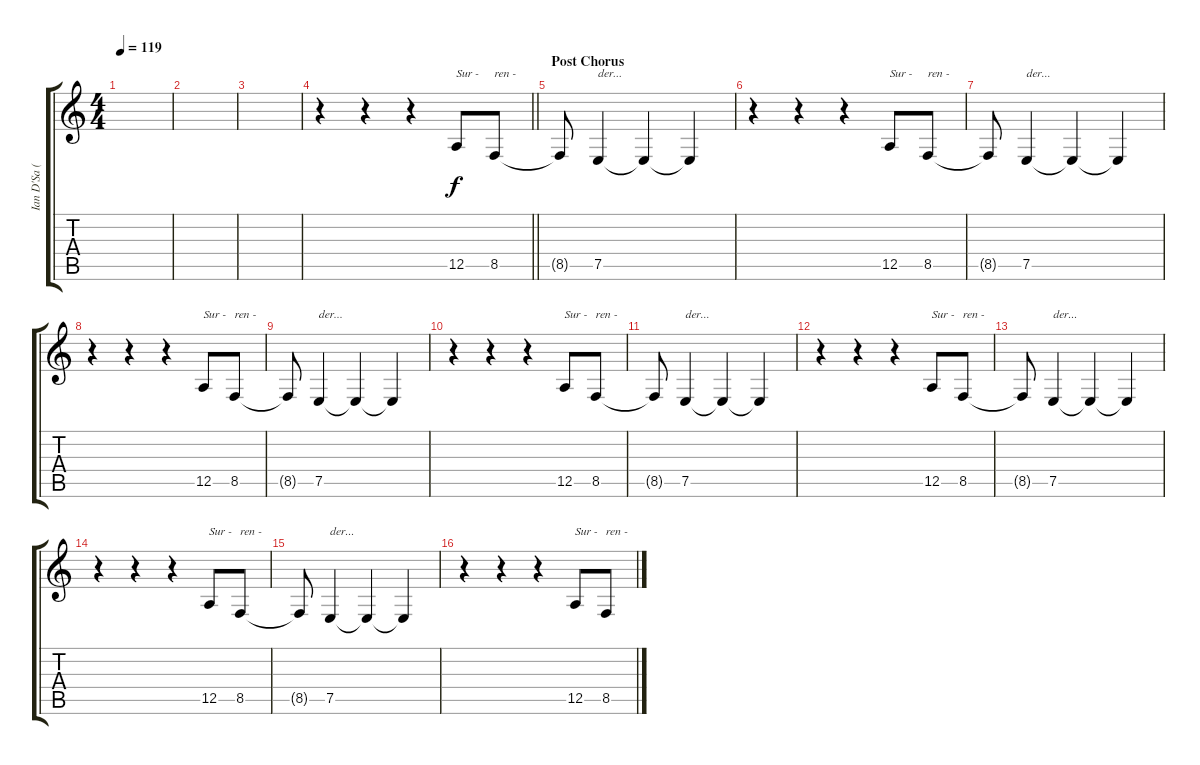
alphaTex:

\track ("Ian D'Sa (Vocals 2 - Sung By Jon Live)" "Ian D'Sa (") {instrument violin}
\staff {score tabs}
\tuning (E4 B3 G3 D3 A2 E2) {hide}
\ts (4 4)
\tempo 119
\clef g2
\ks c
|
|
|
\barLineRight lightlight
r.4 r.4 r.4 12.5.8{txt "Sur - " volume 13} 8.5.8{txt "ren - "} |
\section ("" "Post Chorus")
8.5{t}.8 7.5.4{txt "der..."} 7.5{t}.4 7.5{t}.4 |
r.4 r.4 r.4 12.5.8{txt "Sur - "} 8.5.8{txt "ren - "} |
8.5{t}.8 7.5.4{txt "der..."} 7.5{t}.4 7.5{t}.4 |
r.4 r.4 r.4 12.5.8{txt "Sur - "} 8.5.8{txt "ren - "} |
8.5{t}.8 7.5.4{txt "der..."} 7.5{t}.4 7.5{t}.4 |
r.4 r.4 r.4 12.5.8{txt "Sur - "} 8.5.8{txt "ren - "} |
8.5{t}.8 7.5.4{txt "der..."} 7.5{t}.4 7.5{t}.4 |
r.4 r.4 r.4 12.5.8{txt "Sur - "} 8.5.8{txt "ren - "} |
8.5{t}.8 7.5.4{txt "der..."} 7.5{t}.4 7.5{t}.4 |
r.4 r.4 r.4 12.5.8{txt "Sur - "} 8.5.8{txt "ren - "} |
8.5{t}.8 7.5.4{txt "der..."} 7.5{t}.4 7.5{t}.4 |
r.4 r.4 r.4 12.5.8{txt "Sur - "} 8.5.8{txt "ren - "}
